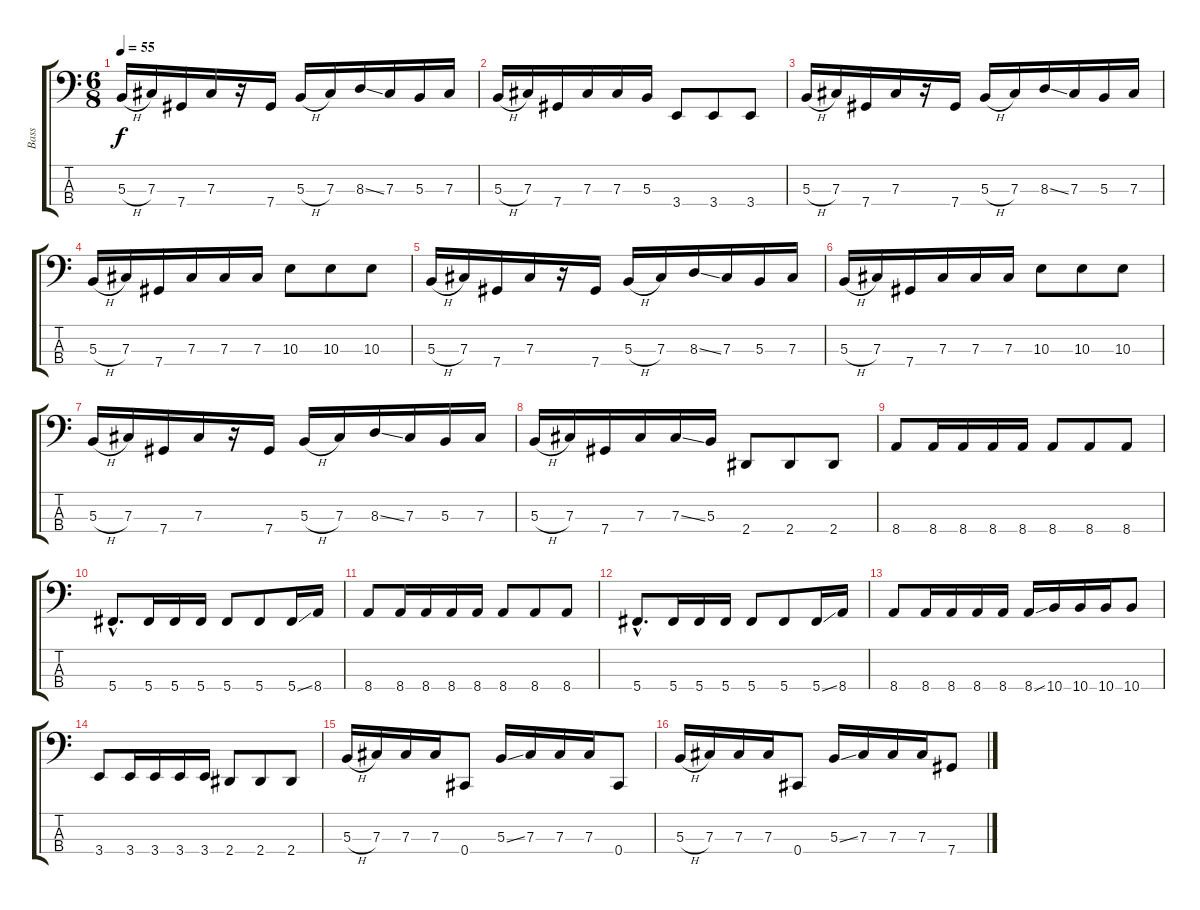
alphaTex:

\track ("Bass" "Bass") {instrument acousticguitarnylon}
\staff {score tabs}
\tuning (E2 B1 Gb1 Db1) {hide}
\ts (6 8)
\tempo 55
\clef f4
\ks c
5.3{h}.16{dy f} 7.3.16 7.4.16 7.3.16 r.16 7.4.16 5.3{h}.16 7.3.16 8.3{ss}.16 7.3.16 5.3.16 7.3.16 |
5.3{h}.16 7.3.16 7.4.16 7.3.16 7.3.16 5.3.16 3.4.8 3.4.8 3.4.8 |
5.3{h}.16 7.3.16 7.4.16 7.3.16 r.16 7.4.16 5.3{h}.16 7.3.16 8.3{ss}.16 7.3.16 5.3.16 7.3.16 |
5.3{h}.16 7.3.16 7.4.16 7.3.16 7.3.16 7.3.16 10.3.8 10.3.8 10.3.8 |
5.3{h}.16 7.3.16 7.4.16 7.3.16 r.16 7.4.16 5.3{h}.16 7.3.16 8.3{ss}.16 7.3.16 5.3.16 7.3.16 |
5.3{h}.16 7.3.16 7.4.16 7.3.16 7.3.16 7.3.16 10.3.8 10.3.8 10.3.8 |
5.3{h}.16 7.3.16 7.4.16 7.3.16 r.16 7.4.16 5.3{h}.16 7.3.16 8.3{ss}.16 7.3.16 5.3.16 7.3.16 |
5.3{h}.16 7.3.16 7.4.16 7.3.16 7.3{ss}.16 5.3.16 2.4.8 2.4.8 2.4.8 |
8.4.8 8.4.16 8.4.16 8.4.16 8.4.16 8.4.8 8.4.8 8.4.8 |
5.4{hac}.8{d} 5.4.16 5.4.16 5.4.16 5.4.8 5.4.8 5.4{ss}.16 8.4.16 |
8.4.8 8.4.16 8.4.16 8.4.16 8.4.16 8.4.8 8.4.8 8.4.8 |
5.4{hac}.8{d} 5.4.16 5.4.16 5.4.16 5.4.8 5.4.8 5.4{ss}.16 8.4.16 |
8.4.8 8.4.16 8.4.16 8.4.16 8.4.16 8.4{ss}.16 10.4.16 10.4.16 10.4.16 10.4.8 |
3.4.8 3.4.16 3.4.16 3.4.16 3.4.16 2.4.8 2.4.8 2.4.8 |
5.3{h}.16 7.3.16 7.3.16 7.3.16 0.4.8 5.3{ss}.16 7.3.16 7.3.16 7.3.16 0.4.8 |
5.3{h}.16 7.3.16 7.3.16 7.3.16 0.4.8 5.3{ss}.16 7.3.16 7.3.16 7.3.16 7.4.8
